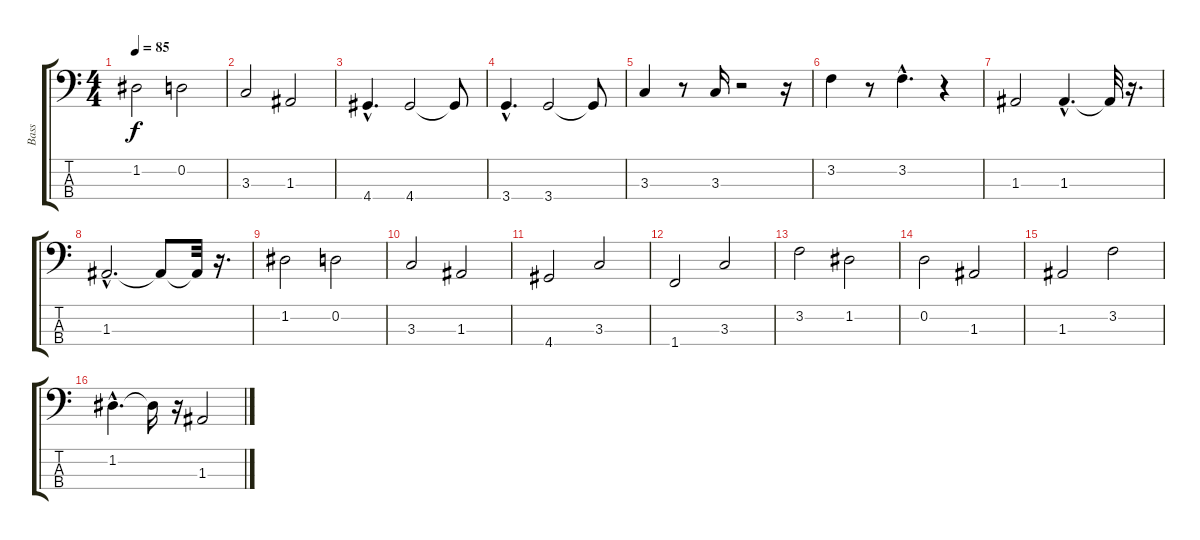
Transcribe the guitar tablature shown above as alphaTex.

\track ("Bass" "Bass") {instrument electricbassfinger}
\staff {score tabs}
\tuning (G2 D2 A1 E1) {hide}
\ts (4 4)
\tempo 85
\clef f4
\ks c
1.2.2{dy f} 0.2.2 |
3.3.2 1.3.2 |
4.4{hac}.4{d} 4.4.2 4.4{t}.8 |
3.4{hac}.4{d} 3.4.2 3.4{t}.8 |
3.3.4 r.8 3.3.16 r.2 r.16 |
3.2.4 r.8 3.2{hac}.4{d} r.4 |
1.3.2 1.3{hac}.4{d} 1.3{t}.32 r.16{d} |
1.3{hac}.2{d} 1.3{t}.8 1.3{t}.32 r.16{d} |
1.2.2 0.2.2 |
3.3.2 1.3.2 |
4.4.2 3.3.2 |
1.4.2 3.3.2 |
3.2.2 1.2.2 |
0.2.2 1.3.2 |
1.3.2 3.2.2 |
1.2{hac}.4{d} 1.2{t}.16 r.16 1.3.2
